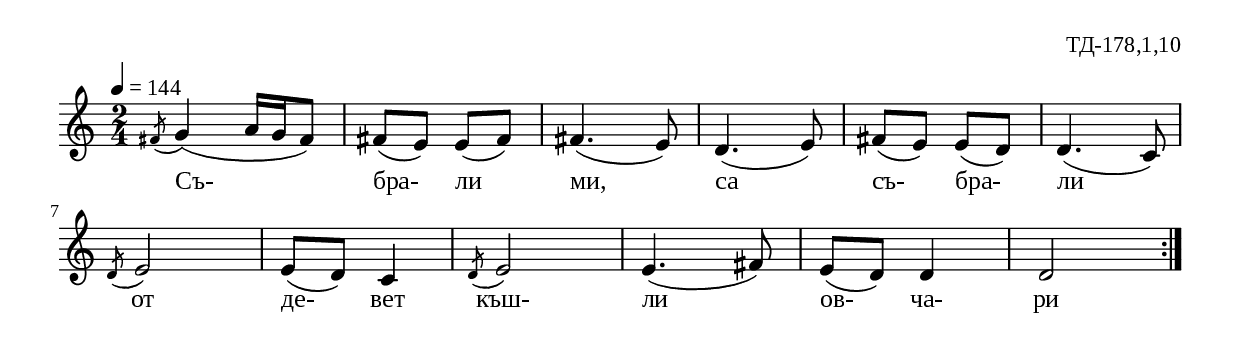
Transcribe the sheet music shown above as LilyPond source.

%{
TD_178_1_10
%}

\include "td-preamble.ly"

\score {
\relative c' {
 \tempo 4 = 144
  \time 2/4 
\acciaccatura fis8 g4( a16[ g fis8)]  
 fis8( e) e([ fis)] fis4.( e8) d4.( e8)
 fis( e) e([ d)] d4.( c8) \break
 \acciaccatura d8 e2 e8( d) c4 \acciaccatura d8 e2 
 e4.( fis8) e( d) d4 d2
 \bar ":|" 
}
\addlyrics { Съ- бра- ли ми, са съ- бра- ли от де- вет къш- ли ов- ча- ри }
%
\layout {
  indent = #0
  line-width = 190\mm
  ragged-right=##f
}
%
\midi { 
	\context {
		\Score
		tempoWholesPerMinute = #(ly:make-moment 144 4)
		}
	}
}

\header{
  opus = "ТД-178,1,10"
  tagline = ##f
}


